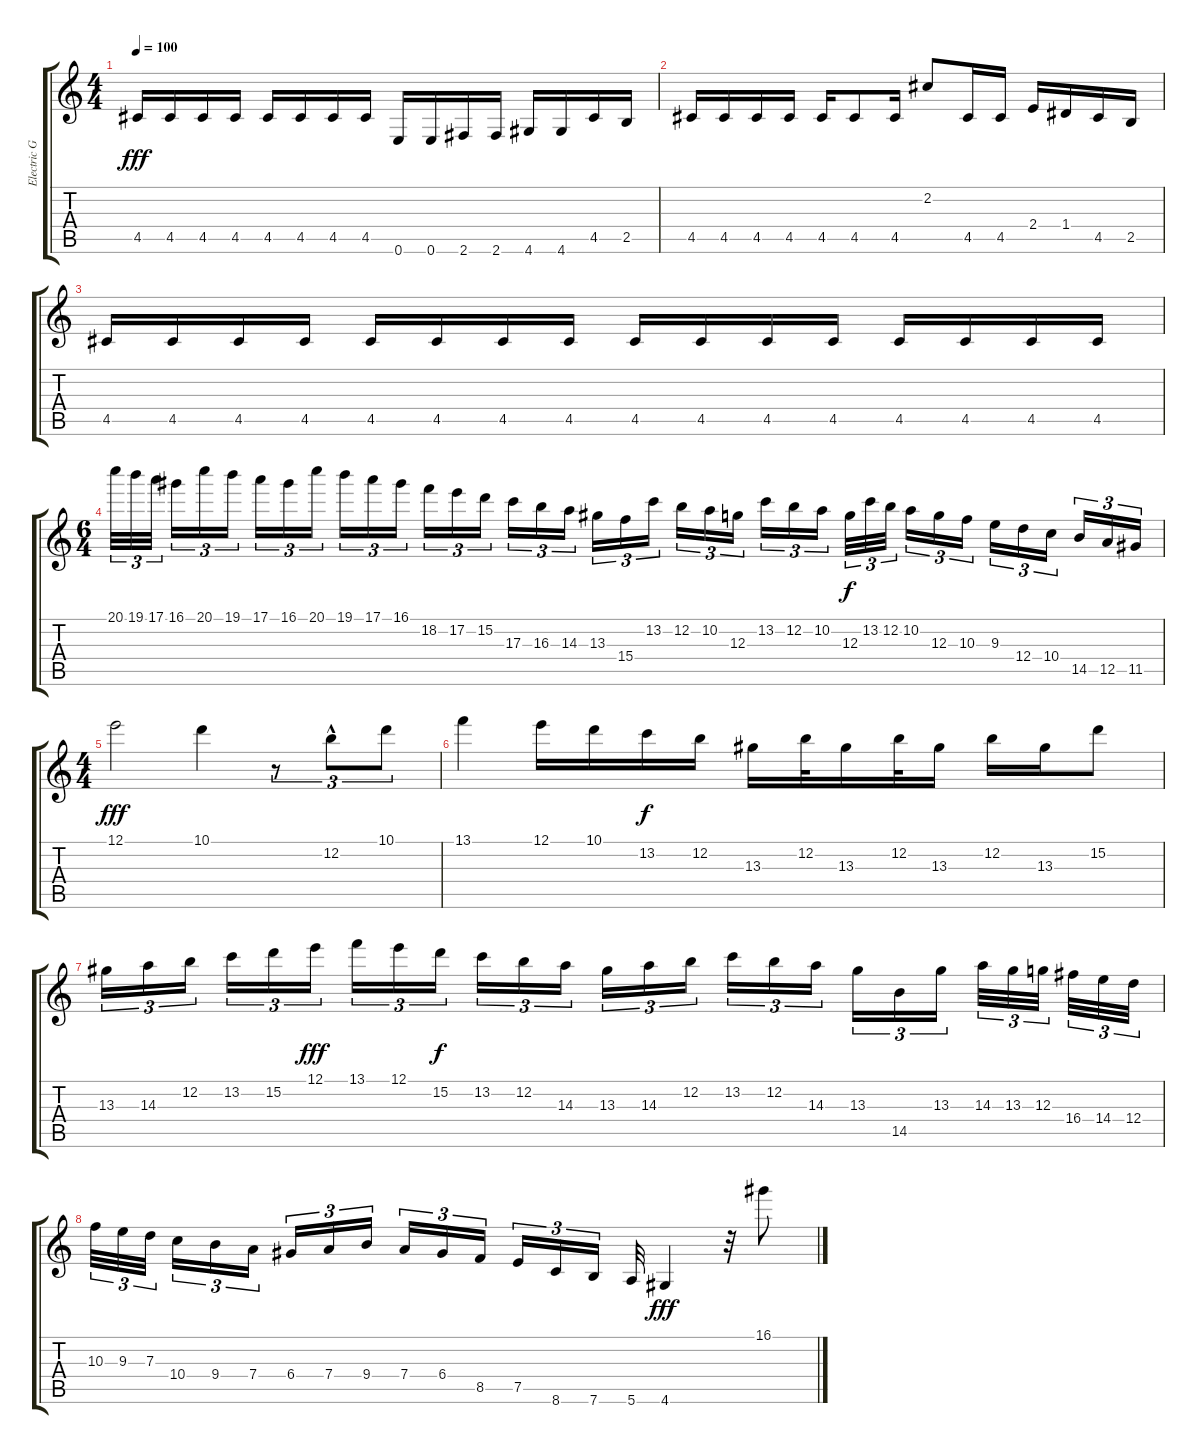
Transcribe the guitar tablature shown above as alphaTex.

\track ("Electric Guitar" "Electric G") {instrument distortionguitar}
\staff {score tabs}
\tuning (E4 B3 G3 D3 A2 E2) {hide}
\ts (4 4)
\tempo 100
\clef g2
\ks c
4.5.16{dy fff} 4.5.16 4.5.16 4.5.16 4.5.16 4.5.16 4.5.16 4.5.16 0.6.16 0.6.16 2.6.16 2.6.16 4.6.16 4.6.16 4.5.16 2.5.16 |
4.5.16 4.5.16 4.5.16 4.5.16 4.5.16 4.5.8 4.5.16 2.2.8 4.5.16 4.5.16 2.4.16 1.4.16 4.5.16 2.5.16 |
4.5.16 4.5.16 4.5.16 4.5.16 4.5.16 4.5.16 4.5.16 4.5.16 4.5.16 4.5.16 4.5.16 4.5.16 4.5.16 4.5.16 4.5.16 4.5.16 |
\ts (6 4)
20.1.32{tu (3 2)} 19.1.32{tu (3 2)} 17.1.32{tu (3 2)} 16.1.16{tu (3 2)} 20.1.16{tu (3 2)} 19.1.16{tu (3 2)} 17.1.16{tu (3 2)} 16.1.16{tu (3 2)} 20.1.16{tu (3 2)} 19.1.16{tu (3 2)} 17.1.16{tu (3 2)} 16.1.16{tu (3 2)} 18.2.16{tu (3 2)} 17.2.16{tu (3 2)} 15.2.16{tu (3 2)} 17.3.16{tu (3 2)} 16.3.16{tu (3 2)} 14.3.16{tu (3 2)} 13.3.16{tu (3 2)} 15.4.16{tu (3 2)} 13.2.16{tu (3 2)} 12.2.16{tu (3 2)} 10.2.16{tu (3 2)} 12.3.16{tu (3 2)} 13.2.16{tu (3 2)} 12.2.16{tu (3 2)} 10.2.16{tu (3 2)} 12.3.32{tu (3 2) dy f} 13.2.32{tu (3 2)} 12.2.32{tu (3 2)} 10.2.16{tu (3 2)} 12.3.16{tu (3 2)} 10.3.16{tu (3 2)} 9.3.16{tu (3 2)} 12.4.16{tu (3 2)} 10.4.16{tu (3 2)} 14.5.16{tu (3 2)} 12.5.16{tu (3 2)} 11.5.16{tu (3 2)} |
\ts (4 4)
12.1.2{dy fff} 10.1.4 r.8{tu (3 2)} 12.2{hac}.8{tu (3 2)} 10.1.8{tu (3 2)} |
13.1.4 12.1.16 10.1.16 13.2.16{dy f} 12.2.16 13.3.16 12.2.32 13.3.16 12.2.32 13.3.16 12.2.16 13.3.16 15.2.8 |
13.3.16{tu (3 2)} 14.3.16{tu (3 2)} 12.2.16{tu (3 2)} 13.2.16{tu (3 2)} 15.2.16{tu (3 2)} 12.1.16{tu (3 2) dy fff} 13.1.16{tu (3 2)} 12.1.16{tu (3 2)} 15.2.16{tu (3 2) dy f} 13.2.16{tu (3 2)} 12.2.16{tu (3 2)} 14.3.16{tu (3 2)} 13.3.16{tu (3 2)} 14.3.16{tu (3 2)} 12.2.16{tu (3 2)} 13.2.16{tu (3 2)} 12.2.16{tu (3 2)} 14.3.16{tu (3 2)} 13.3.16{tu (3 2)} 14.5.16{tu (3 2)} 13.3.16{tu (3 2)} 14.3.32{tu (3 2)} 13.3.32{tu (3 2)} 12.3.32{tu (3 2)} 16.4.32{tu (3 2)} 14.4.32{tu (3 2)} 12.4.32{tu (3 2)} |
10.3.32{tu (3 2)} 9.3.32{tu (3 2)} 7.3.32{tu (3 2)} 10.4.16{tu (3 2)} 9.4.16{tu (3 2)} 7.4.16{tu (3 2)} 6.4.16{tu (3 2)} 7.4.16{tu (3 2)} 9.4.16{tu (3 2)} 7.4.16{tu (3 2)} 6.4.16{tu (3 2)} 8.5.16{tu (3 2)} 7.5.16{tu (3 2)} 8.6.16{tu (3 2)} 7.6.16{tu (3 2)} 5.6.32 4.6.4{dy fff} r.32 16.1.8
